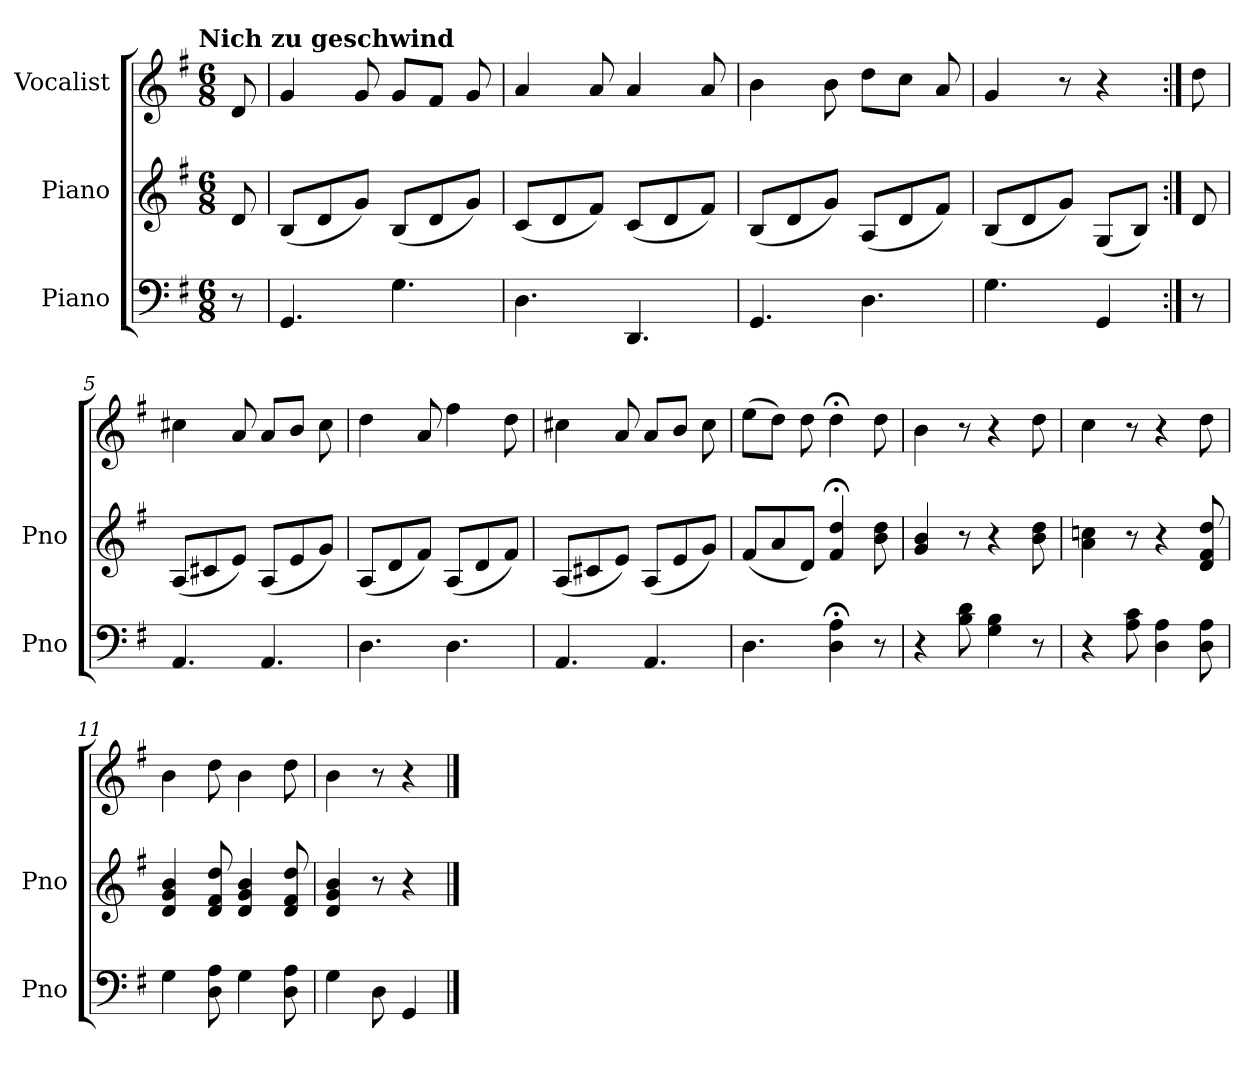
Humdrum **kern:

**kern	**kern	**kern
*part3	*part2	*part1
*staff3	*staff2	*staff1
*I"Piano	*I"Piano	*I"Vocalist
*I'Pno	*I'Pno	*
*clefF4	*clefG2	*clefG2
*k[f#]	*k[f#]	*k[f#]
*G:	*G:	*G:
!!LO:TX:omd:t=Nich zu geschwind
*M6/8	*M6/8	*M6/8
*MM84	*MM84	*MM84
=	=	=
8r	8d	8d
=1	=1	=1
4.GG	(8BL	4g
.	8d	.
.	8gJ)	8g
4.G	(8BL	8gL
.	8d	8f#J
.	8gJ)	8g
=2	=2	=2
4.D	(8cL	4a
.	8d	.
.	8f#J)	8a
4.DD	(8cL	4a
.	8d	.
.	8f#J)	8a
=3	=3	=3
4.GG	(8BL	4b
.	8d	.
.	8gJ)	8b
4.D	(8AL	8ddL
.	8d	8ccJ
.	8f#J)	8a
=4	=4	=4
4.G	(8BL	4g
.	8d	.
.	8gJ)	8r
4GG	(8GL	4r
.	8BJ)	.
=:|!	=:|!	=:|!
8r	8d	8dd
=5	=5	=5
4.AA	(8AL	4cc#X
.	8c#X	.
.	8eJ)	8a
4.AA	(8AL	8aL
.	8e	8bJ
.	8gJ)	8cc#
=6	=6	=6
4.D	(8AL	4dd
.	8d	.
.	8f#J)	8a
4.D	(8AL	4ff#
.	8d	.
.	8f#J)	8dd
=7	=7	=7
4.AA	(8AL	4cc#X
.	8c#X	.
.	8eJ)	8a
4.AA	(8AL	8aL
.	8e	8bJ
.	8gJ)	8cc#
=8	=8	=8
4.D	(8f#L	(8eeL
.	8a	8ddJ)
.	8dJ)	8dd
4D;< 4A;<	4f#;< 4dd;<	4dd;<
8r	8b 8dd	8dd
=9	=9	=9
4r	4g 4b	4b
8B 8d	8r	8r
4G 4B	4r	4r
8r	8b 8dd	8dd
=10	=10	=10
4r	4a 4ccn	4cc
8A 8c	8r	8r
4D 4A	4r	4r
8D 8A	8d 8f# 8dd	8dd
=11	=11	=11
4G	4d 4g 4b	4b
8D 8A	8d 8f# 8dd	8dd
4G	4d 4g 4b	4b
8D 8A	8d 8f# 8dd	8dd
=12	=12	=12
4G	4d 4g 4b	4b
8D	8r	8r
4GG	4r	4r
==	==	==
*-	*-	*-
